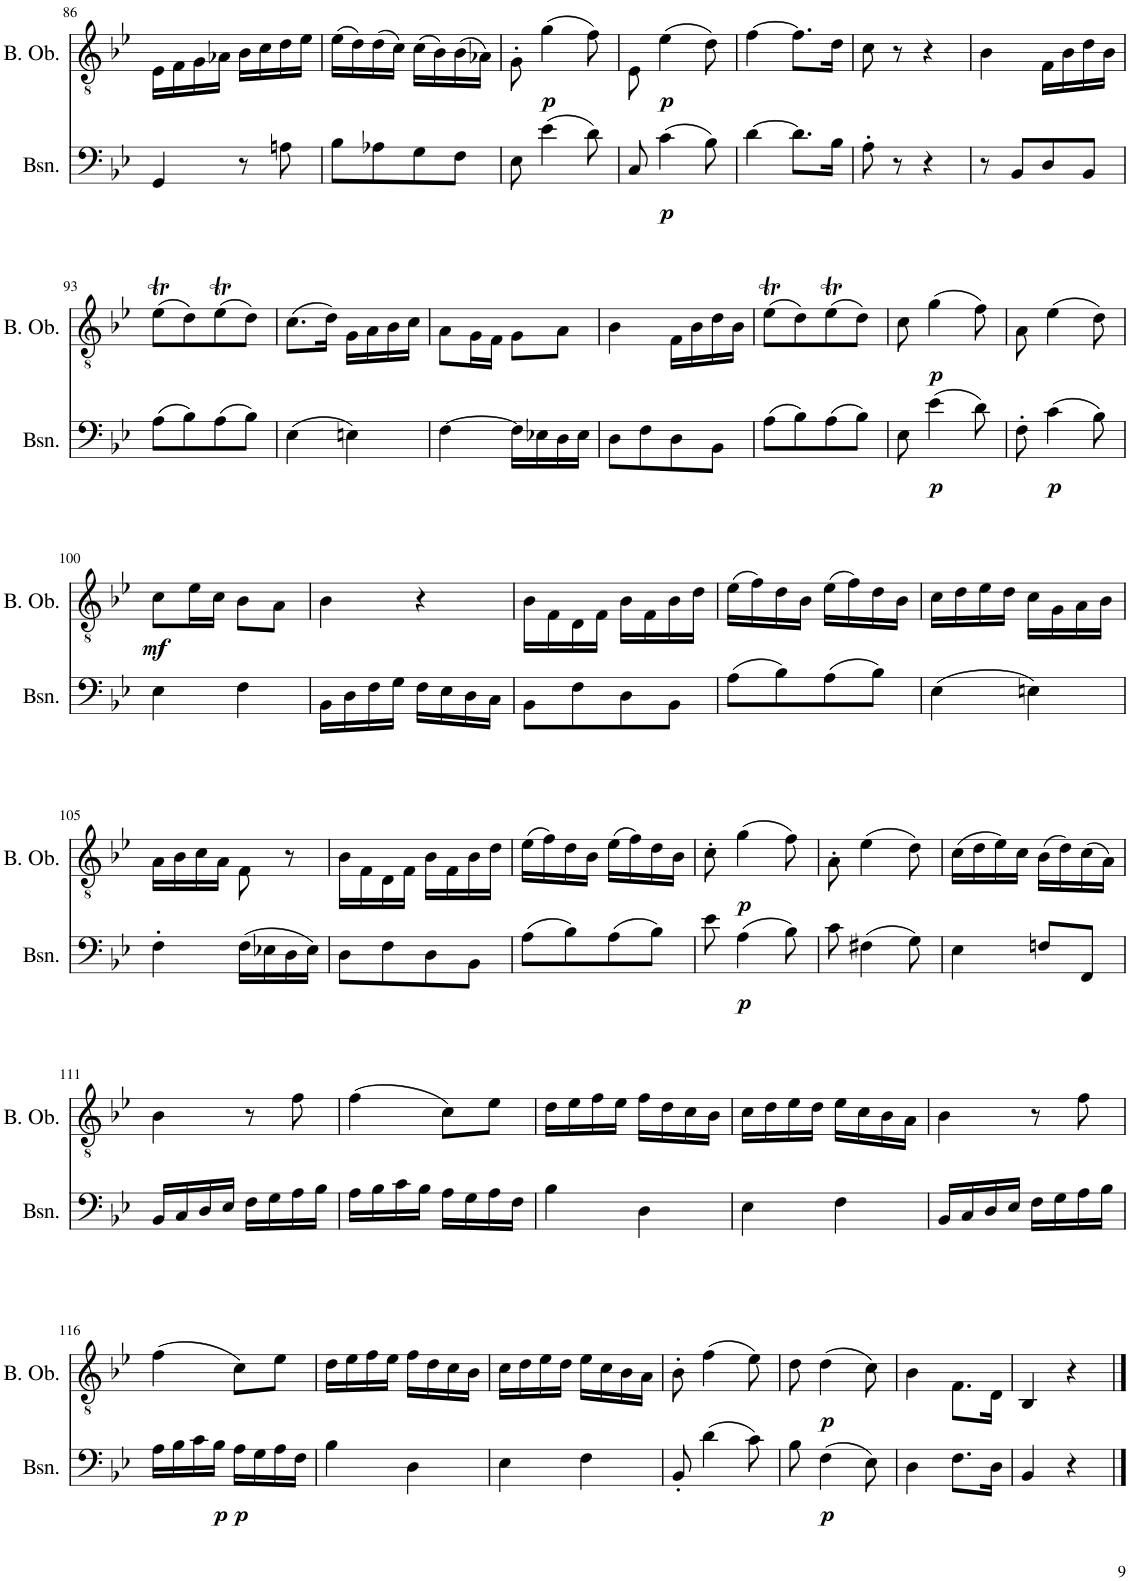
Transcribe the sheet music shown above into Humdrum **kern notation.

**kern	**dynam	**kern	**dynam
*part2	*part2	*part1	*part1
*staff2	*staff2	*staff1	*staff1
*I"Bassoon	*	*I"Bass Oboe	*
*I'Bsn.	*	*I'B. Ob.	*
!!LO:PB:g=z
*clefF4	*	*clefGv2	*
*k[b-e-]	*	*k[b-e-]	*
*M2/4	*	*M2/4	*
=86	=86	=86	=86
4GG/	.	16E-\LL	.
.	.	16F\	.
.	.	16G\	.
.	.	16A-X\JJ	.
8r	.	16B-\LL	.
.	.	16c\	.
8An\	.	16d\	.
.	.	16e-\JJ	.
=87	=87	=87	=87
8B-\L	.	(>16e-\LL	.
.	.	16d\)	.
8A-X\	.	(>16d\	.
.	.	16c\JJ)	.
8G\	.	(>16c\LL	.
.	.	16B-\)	.
8F\J	.	(>16B-\	.
.	.	16A-X\JJ)	.
=88	=88	=88	=88
8E-\	.	8G'\	.
!	!	!	!LO:DY:b
(>4e-\	.	(>4g\	p
8d\)	.	8f\)	.
=89	=89	=89	=89
8C/	.	8E-\	.
!	!LO:DY:b	!	!LO:DY:b
(>4c\	p	(>4e-\	p
8B-\)	.	8d\)	.
=90	=90	=90	=90
[>4d\	.	[>4f\	.
8.d\L]	.	8.f\L]	.
16B-\Jk	.	16d\Jk	.
=91	=91	=91	=91
8A'\	.	8c\	.
8r	.	8r	.
4r	.	4r	.
=92	=92	=92	=92
8r	.	4B-\	.
8BB-/L	.	.	.
8D/	.	16F\LL	.
.	.	16B-\	.
8BB-/J	.	16d\	.
.	.	16B-\JJ	.
!!LO:LB:g=z
=93	=93	=93	=93
(>8A\L	.	(>8e-T\L	.
8B-\)	.	8d\)	.
(>8A\	.	(>8e-T\	.
8B-\J)	.	8d\J)	.
=94	=94	=94	=94
(>4E-\	.	(>8.c\L	.
.	.	16d\Jk)	.
4En\)	.	16G\LL	.
.	.	16A\	.
.	.	16B-\	.
.	.	16c\JJ	.
=95	=95	=95	=95
[>4F\	.	8A\L	.
.	.	16G\L	.
.	.	16F\JJ	.
16F\LL]	.	8G\L	.
16E-X\	.	.	.
16D\	.	8A\J	.
16E-\JJ	.	.	.
=96	=96	=96	=96
8D\L	.	4B-\	.
8F\	.	.	.
8D\	.	16F\LL	.
.	.	16B-\	.
8BB-\J	.	16d\	.
.	.	16B-\JJ	.
=97	=97	=97	=97
(>8A\L	.	(>8e-T\L	.
8B-\)	.	8d\)	.
(>8A\	.	(>8e-T\	.
8B-\J)	.	8d\J)	.
=98	=98	=98	=98
8E-\	.	8c\	.
!	!LO:DY:b	!	!LO:DY:b
(>4e-\	p	(>4g\	p
8d\)	.	8f\)	.
=99	=99	=99	=99
8F'\	.	8A\	.
!	!LO:DY:b	!	!
(>4c\	p	(>4e-\	.
8B-\)	.	8d\)	.
!!LO:LB:g=z
=100	=100	=100	=100
!	!	!	!LO:DY:b
4E-\	.	8c\L	mf
.	.	16e-\L	.
.	.	16c\JJ	.
4F\	.	8B-\L	.
.	.	8A\J	.
=101	=101	=101	=101
16BB-\LL	.	4B-\	.
16D\	.	.	.
16F\	.	.	.
16G\JJ	.	.	.
16F\LL	.	4r	.
16E-\	.	.	.
16D\	.	.	.
16C\JJ	.	.	.
=102	=102	=102	=102
8BB-\L	.	16B-\LL	.
.	.	16F\	.
8F\	.	16D\	.
.	.	16F\JJ	.
8D\	.	16B-\LL	.
.	.	16F\	.
8BB-\J	.	16B-\	.
.	.	16d\JJ	.
=103	=103	=103	=103
(>8A\L	.	(>16e-\LL	.
.	.	16f\)	.
8B-\)	.	16d\	.
.	.	16B-\JJ	.
(>8A\	.	(>16e-\LL	.
.	.	16f\)	.
8B-\J)	.	16d\	.
.	.	16B-\JJ	.
=104	=104	=104	=104
(>4E-\	.	16c\LL	.
.	.	16d\	.
.	.	16e-\	.
.	.	16d\JJ	.
4En\)	.	16c\LL	.
.	.	16G\	.
.	.	16A\	.
.	.	16B-\JJ	.
!!LO:LB:g=z
=105	=105	=105	=105
4F'\	.	16A\LL	.
.	.	16B-\	.
.	.	16c\	.
.	.	16A\JJ	.
(>16F\LL	.	8F\	.
16E-X\	.	.	.
16D\	.	8r	.
16E-\JJ)	.	.	.
=106	=106	=106	=106
8D\L	.	16B-\LL	.
.	.	16F\	.
8F\	.	16D\	.
.	.	16F\JJ	.
8D\	.	16B-\LL	.
.	.	16F\	.
8BB-\J	.	16B-\	.
.	.	16d\JJ	.
=107	=107	=107	=107
(>8A\L	.	(>16e-\LL	.
.	.	16f\)	.
8B-\)	.	16d\	.
.	.	16B-\JJ	.
(>8A\	.	(>16e-\LL	.
.	.	16f\)	.
8B-\J)	.	16d\	.
.	.	16B-\JJ	.
=108	=108	=108	=108
8e-\	.	8c'\	.
!	!LO:DY:b	!	!LO:DY:b
(>4A\	p	(>4g\	p
8B-\)	.	8f\)	.
=109	=109	=109	=109
8c\	.	8A'\	.
(>4F#X\	.	(>4e-\	.
8G\)	.	8d\)	.
=110	=110	=110	=110
4E-\	.	(>16c\LL	.
.	.	16d\	.
.	.	16e-\)	.
.	.	16c\JJ	.
8Fn/L	.	(>16B-\LL	.
.	.	16d\)	.
8FF/J	.	(>16c\	.
.	.	16A\JJ)	.
!!LO:LB:g=z
=111	=111	=111	=111
16BB-/LL	.	4B-\	.
16C/	.	.	.
16D/	.	.	.
16E-/JJ	.	.	.
16F\LL	.	8r	.
16G\	.	.	.
16A\	.	8f\	.
16B-\JJ	.	.	.
=112	=112	=112	=112
16A\LL	.	(>4f\	.
16B-\	.	.	.
16c\	.	.	.
16B-\JJ	.	.	.
16A\LL	.	8c\L)	.
16G\	.	.	.
16A\	.	8e-\J	.
16F\JJ	.	.	.
=113	=113	=113	=113
4B-\	.	16d\LL	.
.	.	16e-\	.
.	.	16f\	.
.	.	16e-\JJ	.
4D\	.	16f\LL	.
.	.	16d\	.
.	.	16c\	.
.	.	16B-\JJ	.
=114	=114	=114	=114
4E-\	.	16c\LL	.
.	.	16d\	.
.	.	16e-\	.
.	.	16d\JJ	.
4F\	.	16e-\LL	.
.	.	16c\	.
.	.	16B-\	.
.	.	16A\JJ	.
=115	=115	=115	=115
16BB-/LL	.	4B-\	.
16C/	.	.	.
16D/	.	.	.
16E-/JJ	.	.	.
16F\LL	.	8r	.
16G\	.	.	.
16A\	.	8f\	.
16B-\JJ	.	.	.
!!LO:LB:g=z
=116	=116	=116	=116
16A\LL	.	(>4f\	.
16B-\	.	.	.
16c\	.	.	.
!	!LO:DY:b	!	!
16B-\JJ	p	.	.
!	!LO:DY:b	!	!
16A\LL	p	8c\L)	.
16G\	.	.	.
16A\	.	8e-\J	.
16F\JJ	.	.	.
=117	=117	=117	=117
4B-\	.	16d\LL	.
.	.	16e-\	.
.	.	16f\	.
.	.	16e-\JJ	.
4D\	.	16f\LL	.
.	.	16d\	.
.	.	16c\	.
.	.	16B-\JJ	.
=118	=118	=118	=118
4E-\	.	16c\LL	.
.	.	16d\	.
.	.	16e-\	.
.	.	16d\JJ	.
4F\	.	16e-\LL	.
.	.	16c\	.
.	.	16B-\	.
.	.	16A\JJ	.
=119	=119	=119	=119
8BB-'/	.	8B-'\	.
(>4d\	.	(>4f\	.
8c\)	.	8e-\)	.
=120	=120	=120	=120
8B-\	.	8d\	.
!	!LO:DY:b	!	!LO:DY:b
(>4F\	p	(>4d\	p
8E-\)	.	8c\)	.
=121	=121	=121	=121
4D\	.	4B-\	.
8.F\L	.	8.F\L	.
16D\Jk	.	16D\Jk	.
=122	=122	=122	=122
4BB-/	.	4BB-/	.
4r	.	4r	.
==	==	==	==
*-	*-	*-	*-
